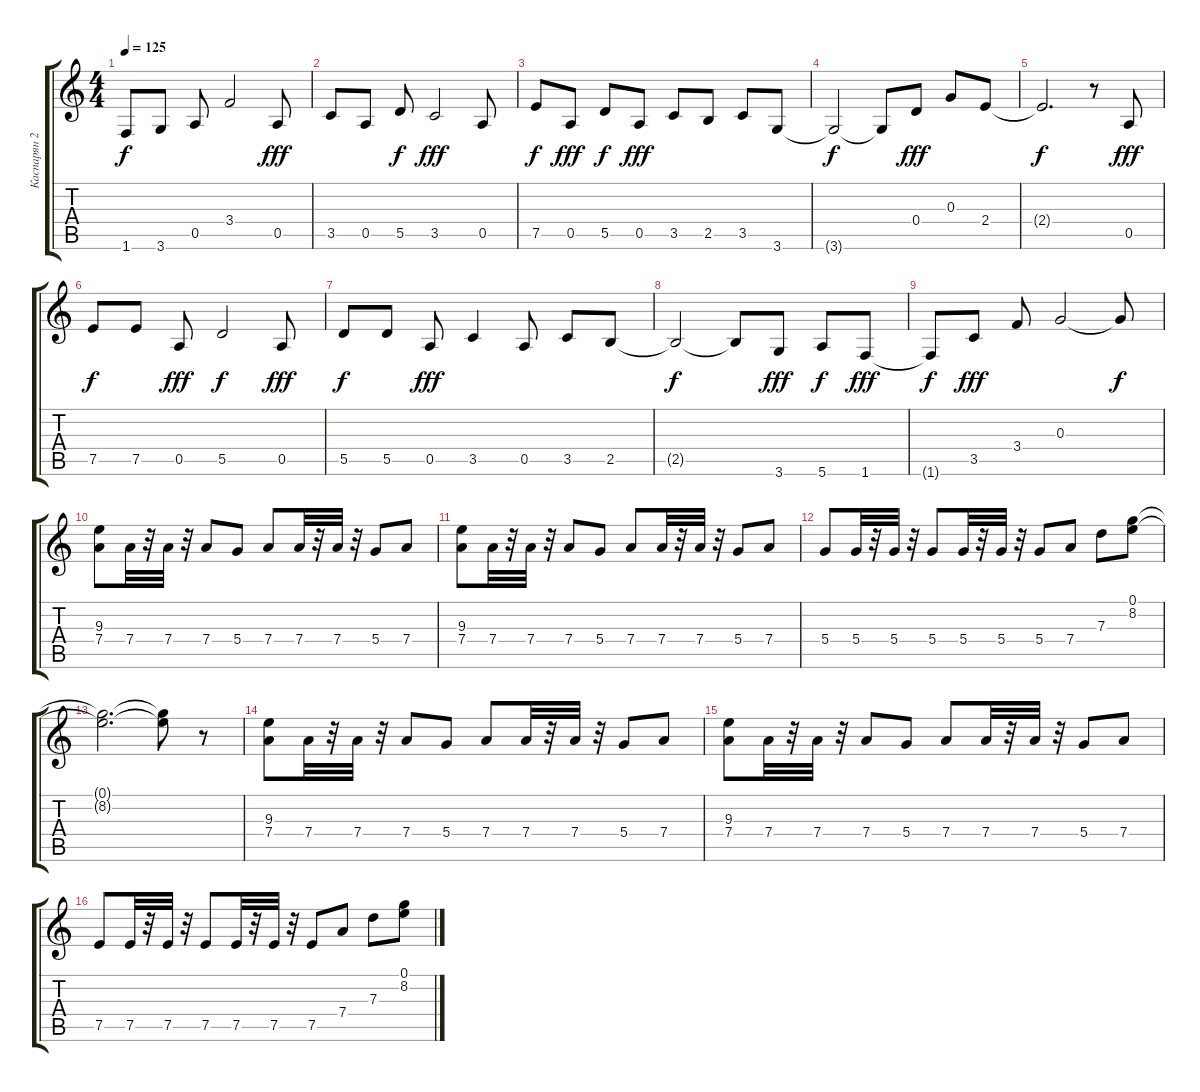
\track ("Каспарян 2" "Каспарян 2") {instrument distortionguitar}
\staff {score tabs}
\tuning (E4 B3 G3 D3 A2 E2) {hide}
\ts (4 4)
\tempo 125
\clef g2
\ks c
1.6{t}.8{dy f} 3.6.8 0.5.8 3.4.2 0.5.8{dy fff} |
3.5.8 0.5.8 5.5.8{dy f} 3.5.2{dy fff} 0.5.8 |
7.5.8{dy f} 0.5.8{dy fff} 5.5.8{dy f} 0.5.8{dy fff} 3.5.8 2.5.8 3.5.8 3.6.8 |
3.6{t}.2{dy f} 3.6{t}.8 0.4.8{dy fff} 0.3.8 2.4.8 |
2.4{t}.2{d dy f} r.8 0.5.8{dy fff} |
7.5.8{dy f} 7.5.8 0.5.8{dy fff} 5.5.2{dy f} 0.5.8{dy fff} |
5.5.8{dy f} 5.5.8 0.5.8{dy fff} 3.5.4 0.5.8 3.5.8 2.5.8 |
2.5{t}.2{dy f} 2.5{t}.8 3.6.8{dy fff} 5.6.8{dy f} 1.6.8{dy fff} |
1.6{t}.8{dy f} 3.5.8{dy fff} 3.4.8 0.3.2 0.3{t}.8{dy f} |
(9.3 7.4).8 7.4.32 r.32 7.4.32 r.32 7.4.8 5.4.8 7.4.8 7.4.32 r.32 7.4.32 r.32 5.4.8 7.4.8 |
(9.3 7.4).8 7.4.32 r.32 7.4.32 r.32 7.4.8 5.4.8 7.4.8 7.4.32 r.32 7.4.32 r.32 5.4.8 7.4.8 |
5.4.8 5.4.32 r.32 5.4.32 r.32 5.4.8 5.4.32 r.32 5.4.32 r.32 5.4.8 7.4.8 7.3.8 (0.1 8.2).8 |
(0.1{t} 8.2{t}).2{d} (0.1{t} 8.2{t}).8 r.8 |
(9.3 7.4).8 7.4.32 r.32 7.4.32 r.32 7.4.8 5.4.8 7.4.8 7.4.32 r.32 7.4.32 r.32 5.4.8 7.4.8 |
(9.3 7.4).8 7.4.32 r.32 7.4.32 r.32 7.4.8 5.4.8 7.4.8 7.4.32 r.32 7.4.32 r.32 5.4.8 7.4.8 |
7.5.8 7.5.32 r.32 7.5.32 r.32 7.5.8 7.5.32 r.32 7.5.32 r.32 7.5.8 7.4.8 7.3.8 (0.1 8.2).8
